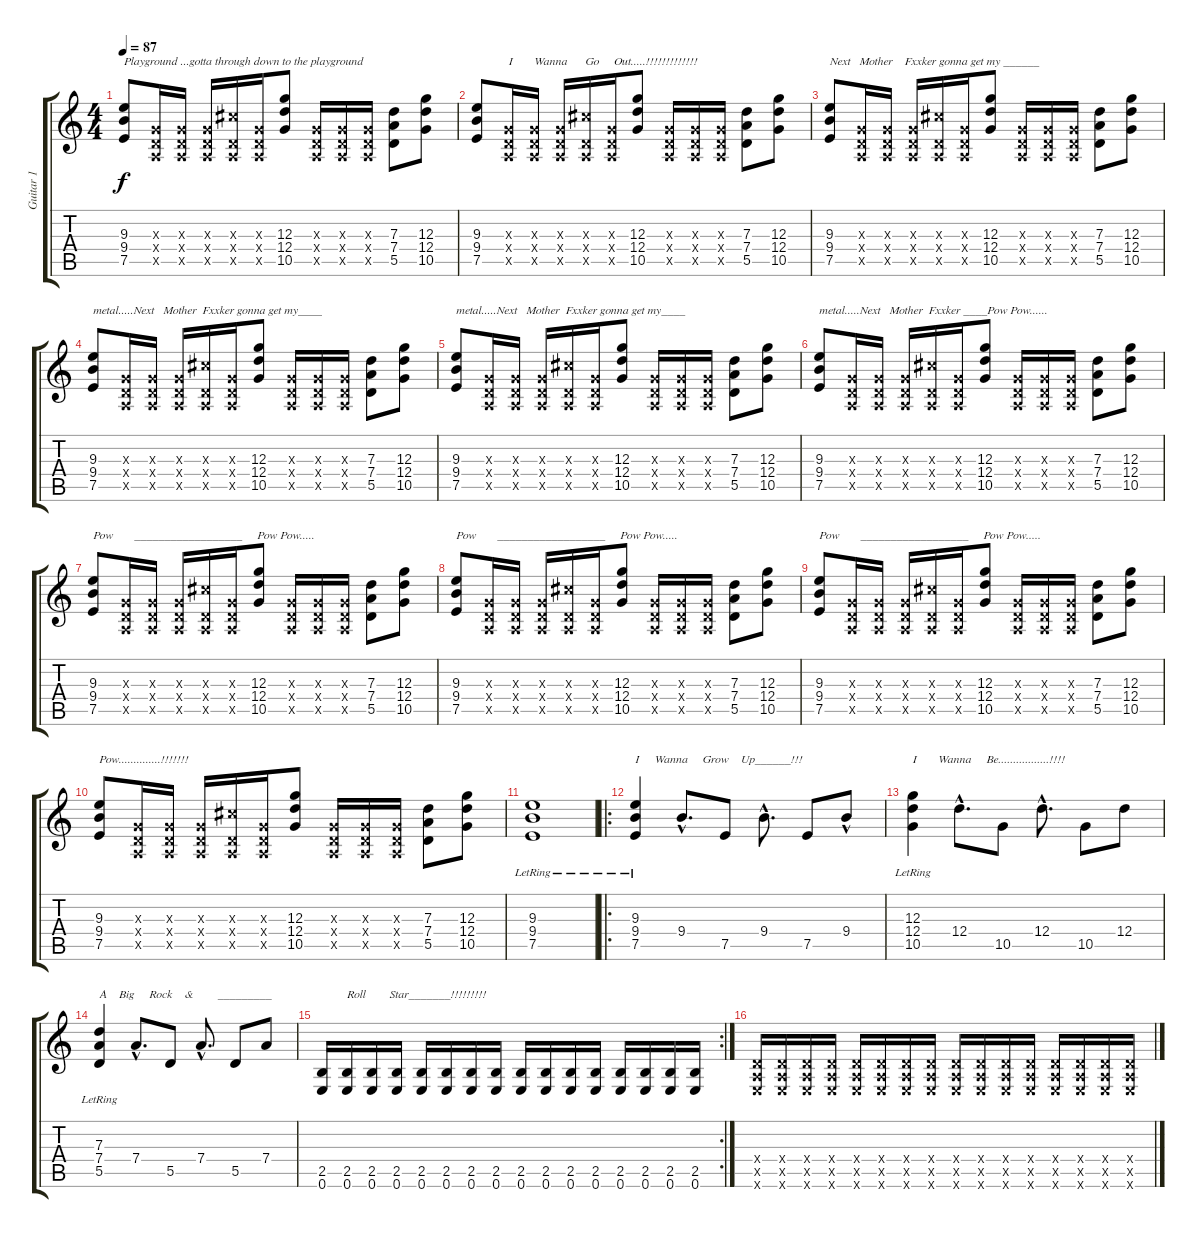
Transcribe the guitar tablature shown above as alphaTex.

\track ("Guitar 1" "Guitar 1") {instrument overdrivenguitar}
\staff {score tabs}
\tuning (E4 B3 G3 D3 A2 E2) {hide}
\ts (4 4)
\tempo 87
\clef g2
\ks c
(9.3 9.4 7.5).8{txt "Playground ...gotta through down to the playground" dy f} (0.3{x} 0.4{x} 0.5{x}).16 (0.3{x} 0.4{x} 0.5{x}).16 (0.3{x} 0.4{x} 0.5{x}).16 (6.3{x} 0.4{x} 0.5{x}).16 (0.3{x} 0.4{x} 0.5{x}).16 (12.3 12.4 10.5).8 (0.3{x} 0.4{x} 0.5{x}).16 (0.3{x} 0.4{x} 0.5{x}).16 (0.3{x} 0.4{x} 0.5{x}).16 (7.3 7.4 5.5).8 (12.3 12.4 10.5).8 |
(9.3 9.4 7.5).8 (0.3{x} 0.4{x} 0.5{x}).16{txt "I       Wanna      Go     Out.....!!!!!!!!!!!!!"} (0.3{x} 0.4{x} 0.5{x}).16 (0.3{x} 0.4{x} 0.5{x}).16 (6.3{x} 0.4{x} 0.5{x}).16 (0.3{x} 0.4{x} 0.5{x}).16 (12.3 12.4 10.5).8 (0.3{x} 0.4{x} 0.5{x}).16 (0.3{x} 0.4{x} 0.5{x}).16 (0.3{x} 0.4{x} 0.5{x}).16 (7.3 7.4 5.5).8 (12.3 12.4 10.5).8 |
(9.3 9.4 7.5).8{txt "Next   Mother    Fxxker gonna get my ______"} (0.3{x} 0.4{x} 0.5{x}).16 (0.3{x} 0.4{x} 0.5{x}).16 (0.3{x} 0.4{x} 0.5{x}).16 (6.3{x} 0.4{x} 0.5{x}).16 (0.3{x} 0.4{x} 0.5{x}).16 (12.3 12.4 10.5).8 (0.3{x} 0.4{x} 0.5{x}).16 (0.3{x} 0.4{x} 0.5{x}).16 (0.3{x} 0.4{x} 0.5{x}).16 (7.3 7.4 5.5).8 (12.3 12.4 10.5).8 |
(9.3 9.4 7.5).8{txt "metal.....Next   Mother  Fxxker gonna get my____"} (0.3{x} 0.4{x} 0.5{x}).16 (0.3{x} 0.4{x} 0.5{x}).16 (0.3{x} 0.4{x} 0.5{x}).16 (6.3{x} 0.4{x} 0.5{x}).16 (0.3{x} 0.4{x} 0.5{x}).16 (12.3 12.4 10.5).8 (0.3{x} 0.4{x} 0.5{x}).16 (0.3{x} 0.4{x} 0.5{x}).16 (0.3{x} 0.4{x} 0.5{x}).16 (7.3 7.4 5.5).8 (12.3 12.4 10.5).8 |
(9.3 9.4 7.5).8{txt "metal.....Next   Mother  Fxxker gonna get my____"} (0.3{x} 0.4{x} 0.5{x}).16 (0.3{x} 0.4{x} 0.5{x}).16 (0.3{x} 0.4{x} 0.5{x}).16 (6.3{x} 0.4{x} 0.5{x}).16 (0.3{x} 0.4{x} 0.5{x}).16 (12.3 12.4 10.5).8 (0.3{x} 0.4{x} 0.5{x}).16 (0.3{x} 0.4{x} 0.5{x}).16 (0.3{x} 0.4{x} 0.5{x}).16 (7.3 7.4 5.5).8 (12.3 12.4 10.5).8 |
(9.3 9.4 7.5).8{txt "metal.....Next   Mother  Fxxker ____Pow Pow......"} (0.3{x} 0.4{x} 0.5{x}).16 (0.3{x} 0.4{x} 0.5{x}).16 (0.3{x} 0.4{x} 0.5{x}).16 (6.3{x} 0.4{x} 0.5{x}).16 (0.3{x} 0.4{x} 0.5{x}).16 (12.3 12.4 10.5).8 (0.3{x} 0.4{x} 0.5{x}).16 (0.3{x} 0.4{x} 0.5{x}).16 (0.3{x} 0.4{x} 0.5{x}).16 (7.3 7.4 5.5).8 (12.3 12.4 10.5).8 |
(9.3 9.4 7.5).8{txt "Pow       __________________     Pow Pow....."} (0.3{x} 0.4{x} 0.5{x}).16 (0.3{x} 0.4{x} 0.5{x}).16 (0.3{x} 0.4{x} 0.5{x}).16 (6.3{x} 0.4{x} 0.5{x}).16 (0.3{x} 0.4{x} 0.5{x}).16 (12.3 12.4 10.5).8 (0.3{x} 0.4{x} 0.5{x}).16 (0.3{x} 0.4{x} 0.5{x}).16 (0.3{x} 0.4{x} 0.5{x}).16 (7.3 7.4 5.5).8 (12.3 12.4 10.5).8 |
(9.3 9.4 7.5).8{txt "Pow       __________________     Pow Pow....."} (0.3{x} 0.4{x} 0.5{x}).16 (0.3{x} 0.4{x} 0.5{x}).16 (0.3{x} 0.4{x} 0.5{x}).16 (6.3{x} 0.4{x} 0.5{x}).16 (0.3{x} 0.4{x} 0.5{x}).16 (12.3 12.4 10.5).8 (0.3{x} 0.4{x} 0.5{x}).16 (0.3{x} 0.4{x} 0.5{x}).16 (0.3{x} 0.4{x} 0.5{x}).16 (7.3 7.4 5.5).8 (12.3 12.4 10.5).8 |
(9.3 9.4 7.5).8{txt "Pow       __________________     Pow Pow....."} (0.3{x} 0.4{x} 0.5{x}).16 (0.3{x} 0.4{x} 0.5{x}).16 (0.3{x} 0.4{x} 0.5{x}).16 (6.3{x} 0.4{x} 0.5{x}).16 (0.3{x} 0.4{x} 0.5{x}).16 (12.3 12.4 10.5).8 (0.3{x} 0.4{x} 0.5{x}).16 (0.3{x} 0.4{x} 0.5{x}).16 (0.3{x} 0.4{x} 0.5{x}).16 (7.3 7.4 5.5).8 (12.3 12.4 10.5).8 |
(9.3 9.4 7.5).8{txt "Pow..............!!!!!!!"} (0.3{x} 0.4{x} 0.5{x}).16 (0.3{x} 0.4{x} 0.5{x}).16 (0.3{x} 0.4{x} 0.5{x}).16 (6.3{x} 0.4{x} 0.5{x}).16 (0.3{x} 0.4{x} 0.5{x}).16 (12.3 12.4 10.5).8 (0.3{x} 0.4{x} 0.5{x}).16 (0.3{x} 0.4{x} 0.5{x}).16 (0.3{x} 0.4{x} 0.5{x}).16 (7.3 7.4 5.5).8 (12.3 12.4 10.5).8 |
(9.3{lr} 9.4{lr} 7.5{lr}).1 |
\ro
(9.3{lr} 9.4{lr} 7.5{lr}).4{txt "I     Wanna     Grow    Up______!!!"} 9.4{hac}.8{d} 7.5.8 9.4{hac}.8{d} 7.5.8 9.4{hac}.8 |
(12.3{lr} 12.4{lr} 10.5{lr}).4{txt "I       Wanna     Be.................!!!!"} 12.4{hac}.8{d} 10.5.8 12.4{hac}.8{d} 10.5.8 12.4.8 |
(7.3{lr} 7.4{lr} 5.5{lr}).4{txt "A    Big     Rock    &        _________"} 7.4{hac}.8{d} 5.5.8 7.4{hac}.8{d} 5.5.8 7.4.8 |
\rc 2
(2.5 0.6).16 (2.5 0.6).16{txt "Roll        Star_______!!!!!!!!!"} (2.5 0.6).16 (2.5 0.6).16 (2.5 0.6).16 (2.5 0.6).16 (2.5 0.6).16 (2.5 0.6).16 (2.5 0.6).16 (2.5 0.6).16 (2.5 0.6).16 (2.5 0.6).16 (2.5 0.6).16 (2.5 0.6).16 (2.5 0.6).16 (2.5 0.6).16 |
(0.4{x} 0.5{x} 0.6{x}).16 (0.4{x} 0.5{x} 0.6{x}).16 (0.4{x} 0.5{x} 0.6{x}).16 (0.4{x} 0.5{x} 0.6{x}).16 (0.4{x} 0.5{x} 0.6{x}).16 (0.4{x} 0.5{x} 0.6{x}).16 (0.4{x} 0.5{x} 0.6{x}).16 (0.4{x} 0.5{x} 0.6{x}).16 (0.4{x} 0.5{x} 0.6{x}).16 (0.4{x} 0.5{x} 0.6{x}).16 (0.4{x} 0.5{x} 0.6{x}).16 (0.4{x} 0.5{x} 0.6{x}).16 (0.4{x} 0.5{x} 0.6{x}).16 (0.4{x} 0.5{x} 0.6{x}).16 (0.4{x} 0.5{x} 0.6{x}).16 (0.4{x} 0.5{x} 0.6{x}).16
